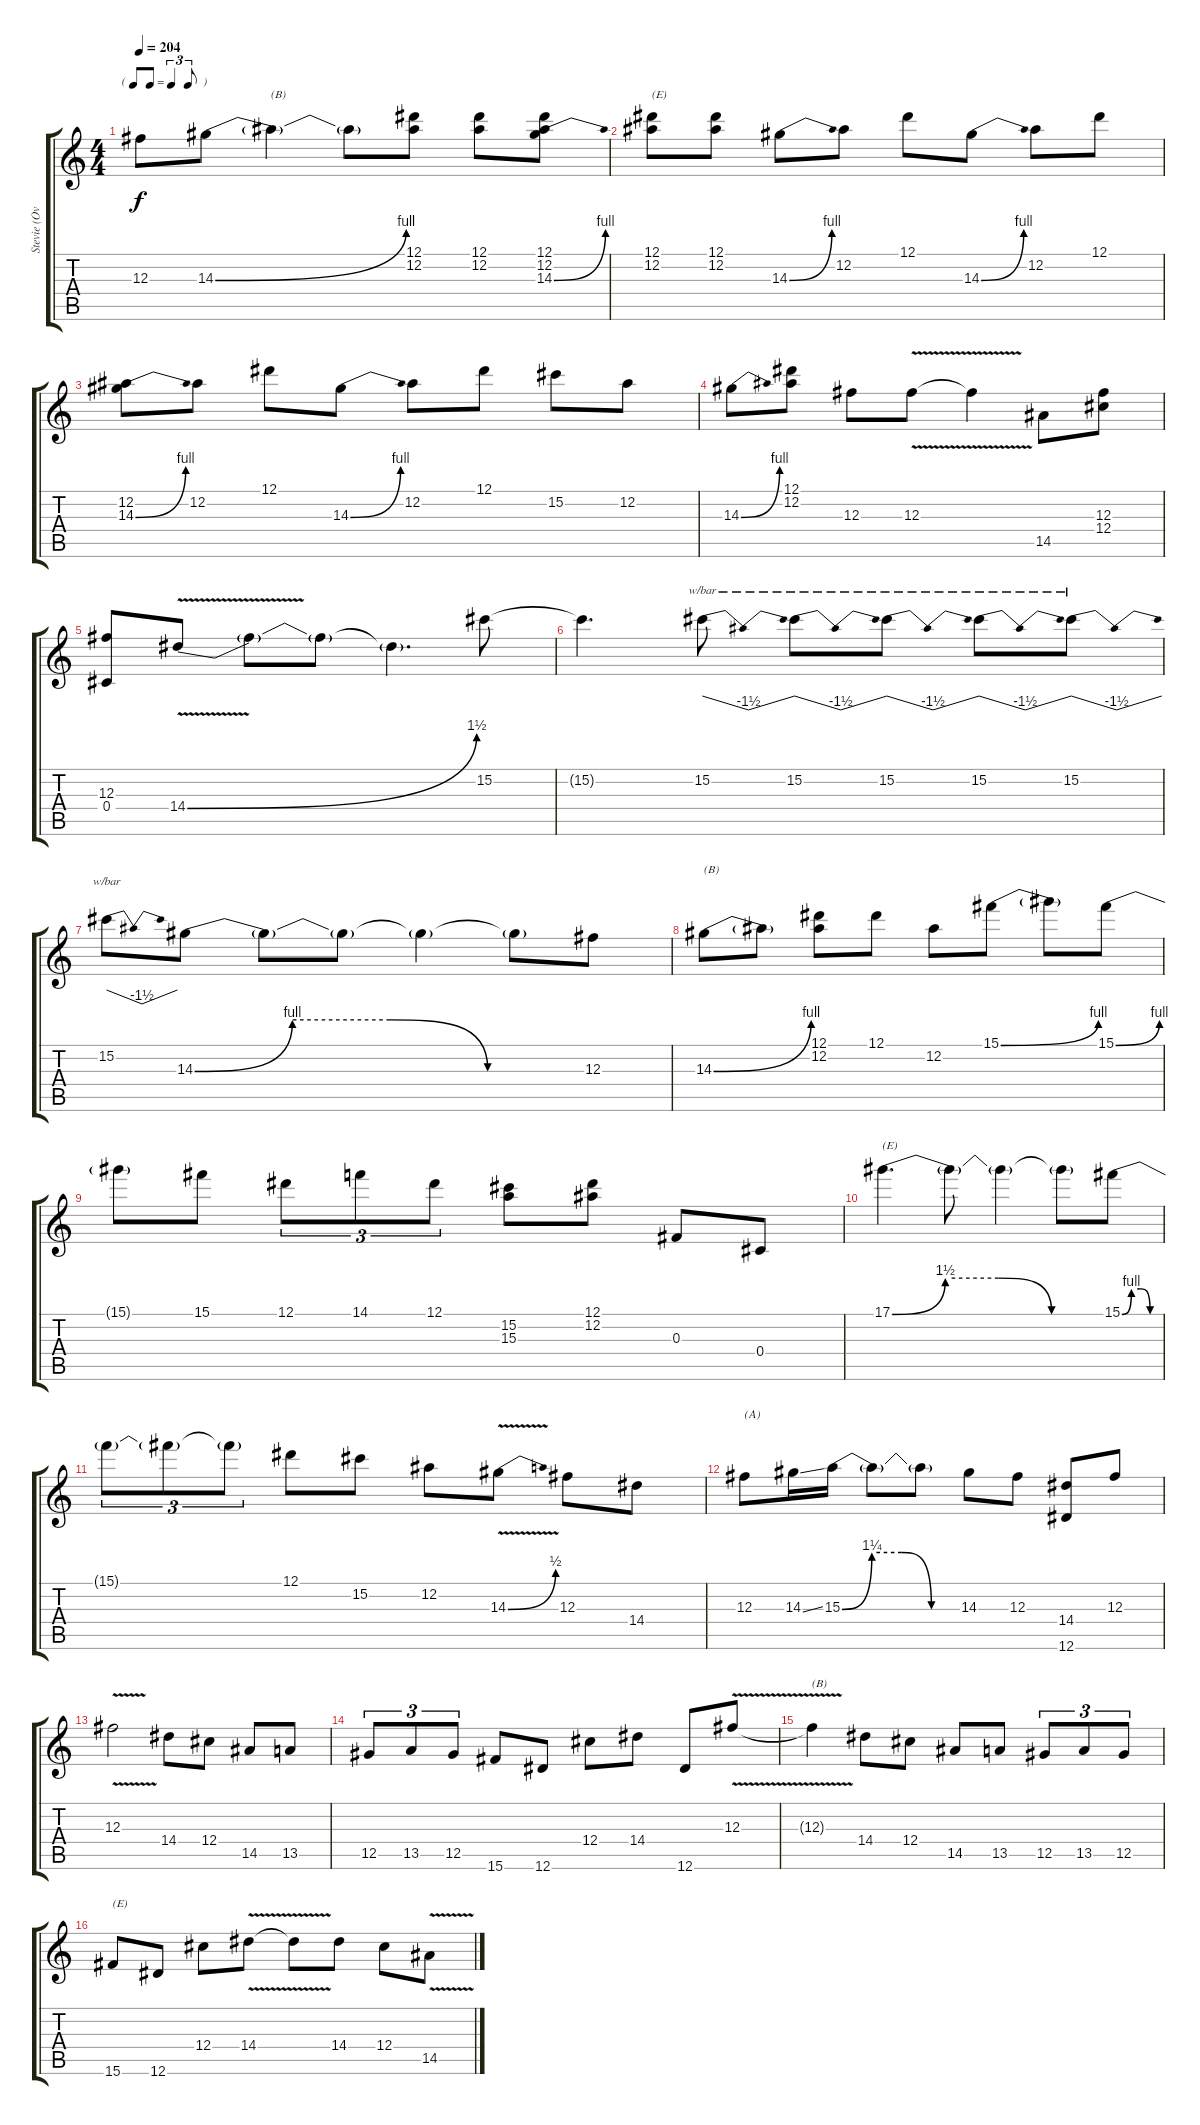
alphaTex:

\track ("Stevie (Overdrive Guitar)" "Stevie (Ov") {instrument overdrivenguitar}
\staff {score tabs}
\tuning (Eb4 Bb3 Gb3 Db3 Ab2 Eb2) {hide}
\ts (4 4)
\tf triplet8th
\tempo 204
\clef g2
\ks c
12.3.8{dy f} 14.3{be (bend 0 0 60 4)}.8 14.3{t}.4{txt "(B)"} 14.3{t}.8 (12.1 12.2).8 (12.1 12.2).8 (12.1 12.2 14.3{be (bend 0 0 60 4)}).8 |
(12.1 12.2).8{txt "(E)"} (12.1 12.2).8 14.3{be (bend 0 0 60 4)}.8 12.2.8 12.1.8 14.3{be (bend 0 0 60 4)}.8 12.2.8 12.1.8 |
(12.2 14.3{be (bend 0 0 60 4)}).8 12.2.8 12.1.8 14.3{be (bend 0 0 60 4)}.8 12.2.8 12.1.8 15.2.8 12.2.8 |
14.3{be (bend 0 0 60 4)}.8 (12.1 12.2).8 12.3.8 12.3{v}.8 12.3{t}.4 14.5.8 (12.3 12.4).8 |
(12.3 0.4).8 14.4{be (bend 0 0 60 6) v}.8 14.4{t}.8 14.4{t}.8 14.4{t}.4{d} 15.2.8 |
15.2{t}.4{d} 15.2.8{tbe (dip default 0 0 30 -6 60 0)} 15.2.8{tbe (dip default 0 0 30 -6 60 0)} 15.2.8{tbe (dip default 0 0 30 -6 60 0)} 15.2.8{tbe (dip default 0 0 30 -6 60 0)} 15.2.8{tbe (dip default 0 0 30 -6 60 0)} |
15.2.8{tbe (dip default 0 0 30 -6 60 0)} 14.3{be (custom 0 0 15 4 30 4 45 0 60 0)}.8 14.3{t}.8 14.3{t}.8 14.3{t}.4 14.3{t}.8 12.3.8 |
14.3{be (bend 0 0 60 4)}.8{txt "(B)"} 14.3{t}.8 (12.1 12.2).8 12.1.8 12.2.8 15.1{be (bend 0 0 60 4)}.8 15.1{t}.8 15.1{be (bend 0 0 60 4)}.8 |
15.1{t}.8 15.1.8 12.1.8{tu (3 2)} 14.1.8{tu (3 2)} 12.1.8{tu (3 2)} (15.2 15.3).8 (12.1 12.2).8 0.3.8 0.4.8 |
17.1{be (custom 0 0 15 6 30 6 45 0 60 0)}.4{d txt "(E)"} 17.1{t}.8 17.1{t}.4 17.1{t}.8 15.1{be (custom 0 0 15 4 30 4 45 0 60 0)}.8 |
15.1{t}.8{tu (3 2)} 15.1{t}.8{tu (3 2)} 15.1{t}.8{tu (3 2)} 12.1.8 15.2.8 12.2.8 14.3{be (bend 0 0 60 2) v}.8 12.3.8 14.4.8 |
12.3.8{txt "(A)"} 14.3{ss}.16 15.3{be (custom 0 0 15 5 30 5 45 0 60 0)}.16 15.3{t}.8 15.3{t}.8 14.3.8 12.3.8 (14.4 12.6).8 12.3.8 |
12.3{v}.2 14.4.8 12.4.8 14.5.8 13.5.8 |
12.5.8{tu (3 2)} 13.5.8{tu (3 2)} 12.5.8{tu (3 2)} 15.6.8 12.6.8 12.4.8 14.4.8 12.6.8 12.3{v}.8 |
12.3{t}.4{txt "(B)"} 14.4.8 12.4.8 14.5.8 13.5.8 12.5.8{tu (3 2)} 13.5.8{tu (3 2)} 12.5.8{tu (3 2)} |
15.6.8{txt "(E)"} 12.6.8 12.4.8 14.4{v}.8 14.4{t}.8 14.4.8 12.4.8 14.5{v}.8
